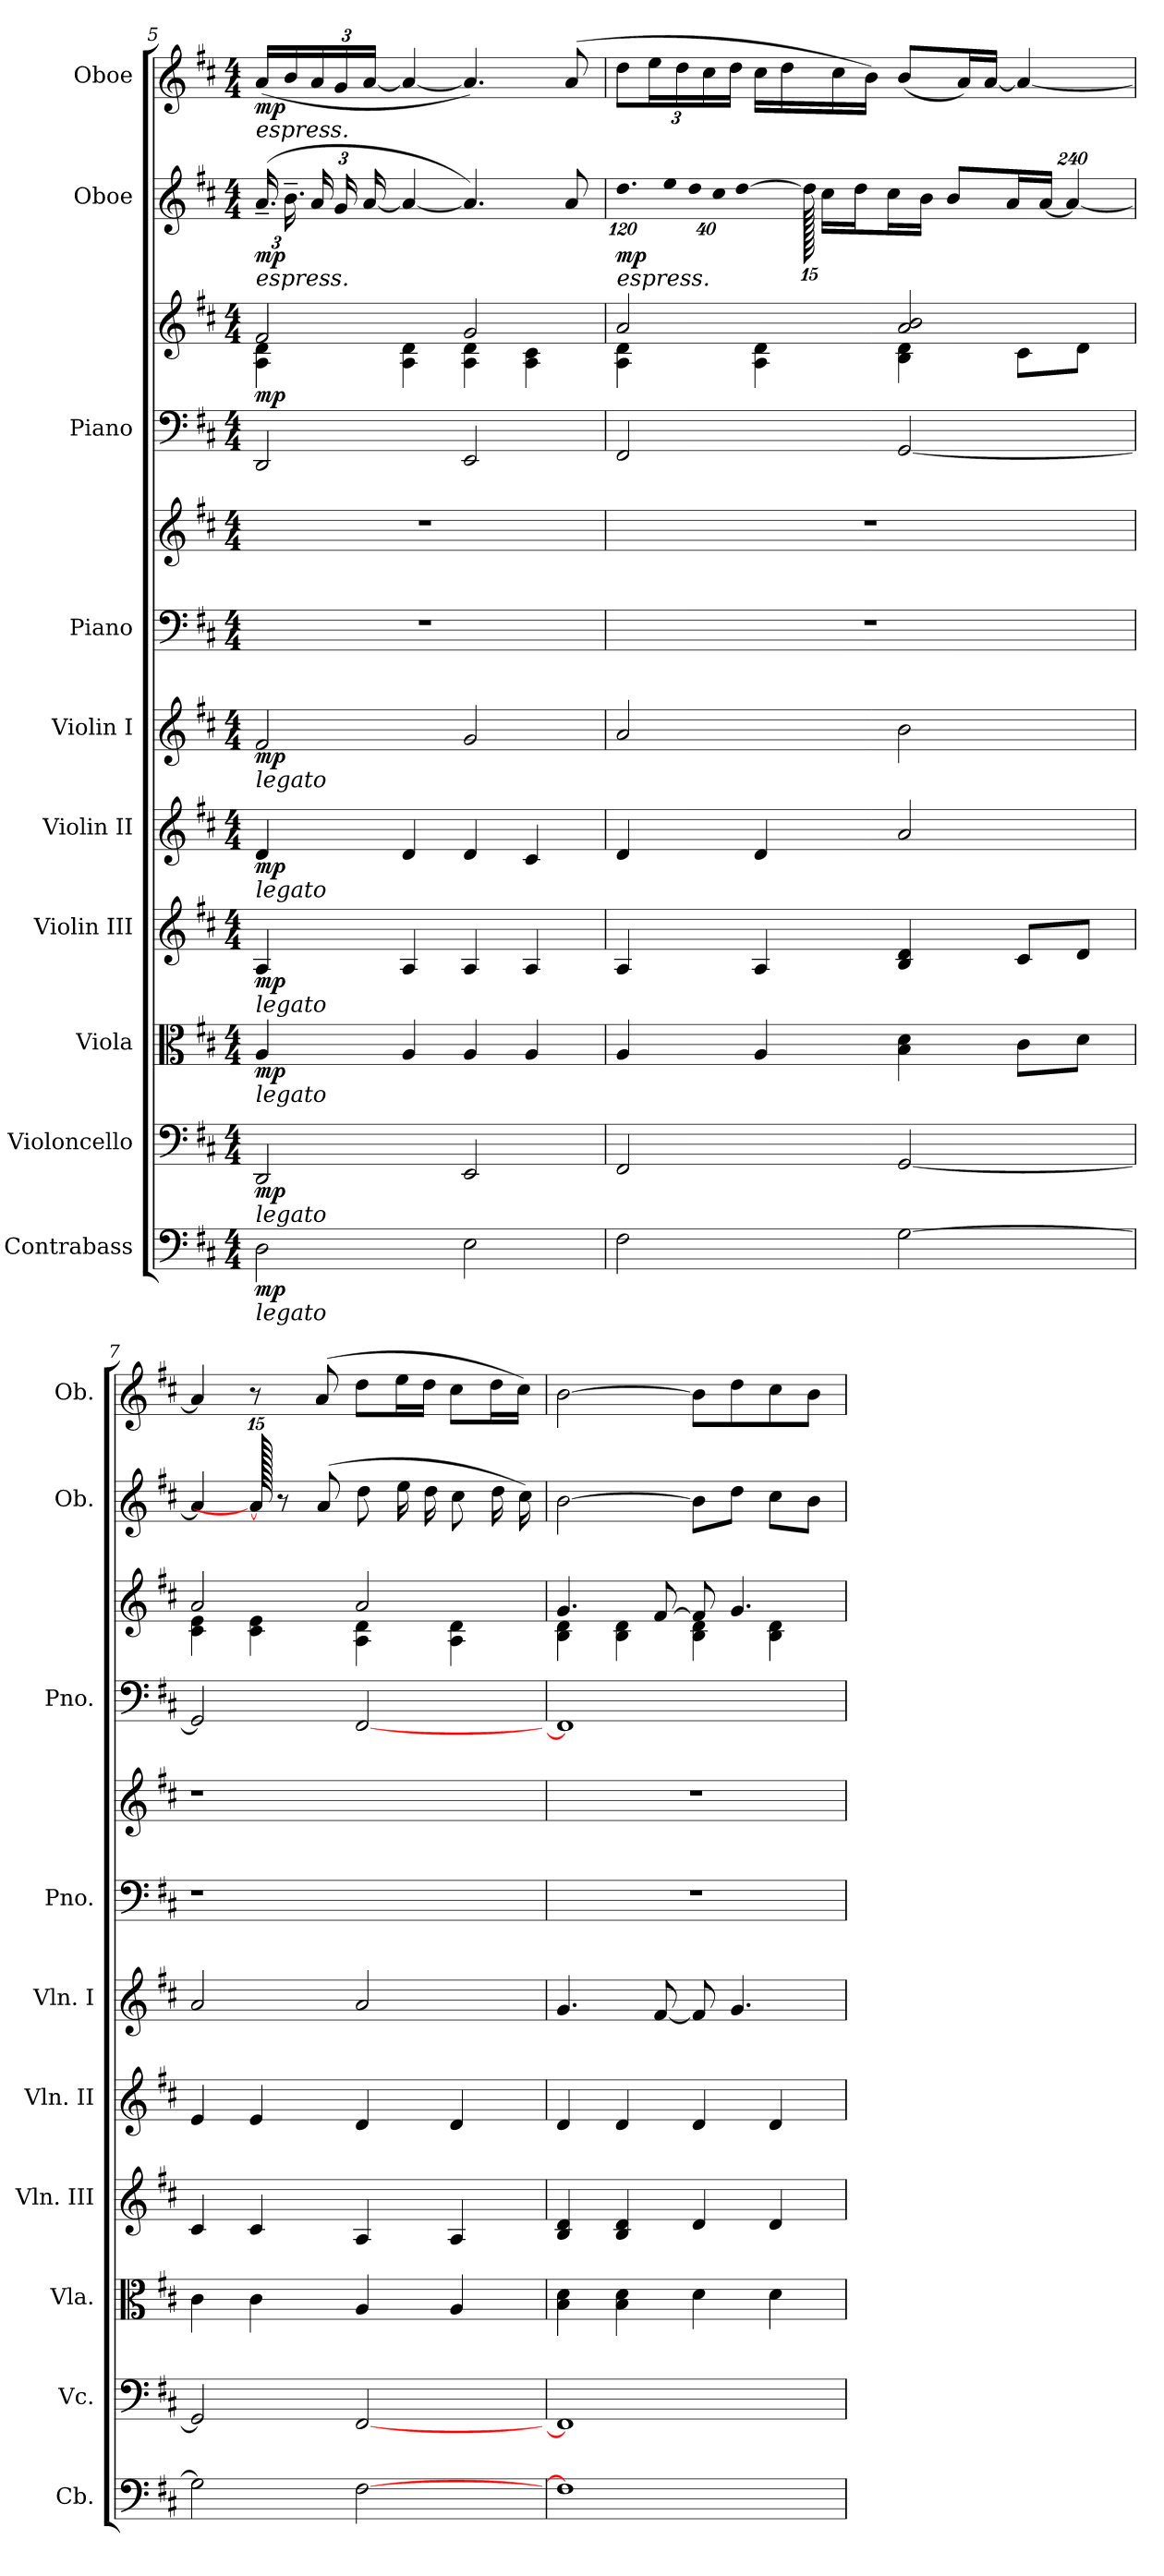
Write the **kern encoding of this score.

**kern	**dynam	**kern	**dynam	**kern	**dynam	**kern	**dynam	**kern	**dynam	**kern	**dynam	**kern	**kern	**kern	**kern	**dynam	**kern	**dynam	**kern	**dynam
*part10	*part10	*part9	*part9	*part8	*part8	*part7	*part7	*part6	*part6	*part5	*part5	*part4	*part4	*part3	*part3	*part3	*part2	*part2	*part1	*part1
*staff12	*staff12	*staff11	*staff11	*staff10	*staff10	*staff9	*staff9	*staff8	*staff8	*staff7	*staff7	*staff6	*staff5	*staff4	*staff3	*staff3/4	*staff2	*staff2	*staff1	*staff1
*I"Contrabass	*	*I"Violoncello	*	*I"Viola	*	*I"Violin III	*	*I"Violin II	*	*I"Violin I	*	*I"Piano	*	*I"Piano	*	*	*I"Oboe	*	*I"Oboe	*
*I'Cb.	*	*I'Vc.	*	*I'Vla.	*	*I'Vln. III	*	*I'Vln. II	*	*I'Vln. I	*	*I'Pno.	*	*I'Pno.	*	*	*I'Ob.	*	*I'Ob.	*
!!LO:LB:g=z
*clefF4	*	*clefF4	*	*clefC3	*	*clefG2	*	*clefG2	*	*clefG2	*	*clefF4	*clefG2	*clefF4	*clefG2	*	*clefG2	*	*clefG2	*
*ITrd7c12	*	*	*	*	*	*	*	*	*	*	*	*	*	*	*	*	*	*	*	*
*k[f#c#]	*	*k[f#c#]	*	*k[f#c#]	*	*k[f#c#]	*	*k[f#c#]	*	*k[f#c#]	*	*k[f#c#]	*k[f#c#]	*k[f#c#]	*k[f#c#]	*	*k[f#c#]	*	*k[f#c#]	*
*M4/4	*	*M4/4	*	*M4/4	*	*M4/4	*	*M4/4	*	*M4/4	*	*M4/4	*M4/4	*M4/4	*M4/4	*	*M4/4	*	*M4/4	*
=5	=5	=5	=5	=5	=5	=5	=5	=5	=5	=5	=5	=5	=5	=5	=5	=5	=5	=5	=5	=5
*	*	*	*	*	*	*	*	*	*	*	*	*	*	*	*^	*	*	*	*	*
*	*	*	*	*	*	*	*	*	*	*	*	*	*	*	*	*	*	*Xbrackettup	*	*	*
!	!	!	!	!	!	!	!	!	!	!	!	!	!	!	!	!	!	!	!	!LO:TX:b:i:t=espress.	!
!	!	!	!	!	!	!	!	!	!	!	!	!	!	!	!	!	!	!LO:TX:b:i:t=espress.	!	!	!
!	!	!	!	!	!	!	!	!	!	!LO:TX:b:i:t=legato	!	!	!	!	!	!	!	!	!	!	!
!	!	!	!	!	!	!	!	!LO:TX:b:i:t=legato	!	!	!	!	!	!	!	!	!	!	!	!	!
!	!	!	!	!	!	!LO:TX:b:i:t=legato	!	!	!	!	!	!	!	!	!	!	!	!	!	!	!
!	!	!	!	!LO:TX:b:i:t=legato	!	!	!	!	!	!	!	!	!	!	!	!	!	!	!	!	!
!	!	!LO:TX:b:i:t=legato	!	!	!	!	!	!	!	!	!	!	!	!	!	!	!	!	!	!	!
!LO:TX:b:i:t=legato	!	!	!	!	!	!	!	!	!	!	!	!	!	!	!	!	!	!	!	!	!
!	!LO:DY:b	!	!LO:DY:b	!	!LO:DY:b	!	!LO:DY:b	!	!LO:DY:b	!	!LO:DY:b	!	!	!	!	!	!LO:DY:b	!	!LO:DY:b	!	!LO:DY:b
2DD\	mp	2DD/	mp	4A/	mp	4A/	mp	4d/	mp	2f#/	mp	1r	1r	2DD/	2f#/	4A\ 4d\	mp	(>24.a~/	mp	(<16a/LL	mp
.	.	.	.	.	.	.	.	.	.	.	.	.	.	.	.	.	.	24.b~\	.	16b/	.
*	*	*	*	*	*	*	*	*	*	*	*	*	*	*	*	*	*	*	*	*Xbrackettup	*
.	.	.	.	.	.	.	.	.	.	.	.	.	.	.	.	.	.	24a/	.	24a/	.
.	.	.	.	.	.	.	.	.	.	.	.	.	.	.	.	.	.	24g/	.	24g/	.
.	.	.	.	.	.	.	.	.	.	.	.	.	.	.	.	.	.	[24a/	.	[24a/JJ	.
.	.	.	.	4A/	.	4A/	.	4d/	.	.	.	.	.	.	.	4A\ 4d\	.	4a/_	.	4a/_	.
2EE\	.	2EE/	.	4A/	.	4A/	.	4d/	.	2g/	.	.	.	2EE/	2g/	4A\ 4d\	.	4.a/])	.	4.a/])	.
.	.	.	.	4A/	.	4A/	.	4c#/	.	.	.	.	.	.	.	4A\ 4c#\	.	.	.	.	.
.	.	.	.	.	.	.	.	.	.	.	.	.	.	.	.	.	.	8a/	.	(>8a/	.
=6	=6	=6	=6	=6	=6	=6	=6	=6	=6	=6	=6	=6	=6	=6	=6	=6	=6	=6	=6	=6	=6
!	!	!	!	!	!	!	!	!	!	!	!	!	!	!	!	!	!	!LO:TX:b:i:t=espress.	!	!	!
!	!	!	!	!	!	!	!	!	!	!	!	!	!	!	!	!	!	!LO:N:vis=2.	!LO:DY:b	!	!
2FF#\	.	2FF#/	.	4A/	.	4A/	.	4d/	.	2a/	.	1r	1r	2FF#/	2a/	4A\ 4d\	.	960%103dd\	mp	12dd\L	.
.	.	.	.	.	.	.	.	.	.	.	.	.	.	.	.	.	.	.	.	24ee\L	.
!	!	!	!	!	!	!	!	!	!	!	!	!	!	!	!	!	!	!LO:N:vis=4	!	!	!
.	.	.	.	.	.	.	.	.	.	.	.	.	.	.	.	.	.	640%23ee\	.	.	.
.	.	.	.	.	.	.	.	.	.	.	.	.	.	.	.	.	.	.	.	24dd\	.
!	!	!	!	!	!	!	!	!	!	!	!	!	!	!	!	!	!	!LO:N:vis=4	!	!	!
.	.	.	.	.	.	.	.	.	.	.	.	.	.	.	.	.	.	640%23dd\	.	.	.
.	.	.	.	.	.	.	.	.	.	.	.	.	.	.	.	.	.	.	.	24cc#\	.
!	!	!	!	!	!	!	!	!	!	!	!	!	!	!	!	!	!	!LO:N:vis=4	!	!	!
.	.	.	.	.	.	.	.	.	.	.	.	.	.	.	.	.	.	640%23cc#\	.	.	.
.	.	.	.	.	.	.	.	.	.	.	.	.	.	.	.	.	.	.	.	24dd\JJ	.
.	.	.	.	.	.	.	.	.	.	.	.	.	.	.	.	.	.	[1920%67dd\	.	.	.
.	.	.	.	4A/	.	4A/	.	4d/	.	.	.	.	.	.	.	4A\ 4d\	.	960dd\]	.	16cc#\LL	.
.	.	.	.	.	.	.	.	.	.	.	.	.	.	.	.	.	.	16cc#\LL	.	.	.
.	.	.	.	.	.	.	.	.	.	.	.	.	.	.	.	.	.	.	.	16dd\	.
.	.	.	.	.	.	.	.	.	.	.	.	.	.	.	.	.	.	16dd\J	.	.	.
.	.	.	.	.	.	.	.	.	.	.	.	.	.	.	.	.	.	.	.	16cc#\	.
.	.	.	.	.	.	.	.	.	.	.	.	.	.	.	.	.	.	16cc#\L	.	.	.
.	.	.	.	.	.	.	.	.	.	.	.	.	.	.	.	.	.	.	.	16b\JJ)	.
.	.	.	.	.	.	.	.	.	.	.	.	.	.	.	.	.	.	16b\JJ	.	.	.
[2GG\	.	[2GG/	.	4B\ 4d\	.	4B/ 4d/	.	2a/	.	2b\	.	.	.	[2GG/	2a/ 2b/	4B\ 4d\	.	.	.	(<8b/L	.
.	.	.	.	.	.	.	.	.	.	.	.	.	.	.	.	.	.	8b/L	.	.	.
.	.	.	.	.	.	.	.	.	.	.	.	.	.	.	.	.	.	.	.	16a/L)	.
.	.	.	.	.	.	.	.	.	.	.	.	.	.	.	.	.	.	16a/L	.	.	.
.	.	.	.	.	.	.	.	.	.	.	.	.	.	.	.	.	.	.	.	[16a/JJ	.
.	.	.	.	.	.	.	.	.	.	.	.	.	.	.	.	.	.	[16a/JJ	.	.	.
.	.	.	.	8c#\L	.	8c#/L	.	.	.	.	.	.	.	.	.	8c#\L	.	.	.	4a/_	.
.	.	.	.	.	.	.	.	.	.	.	.	.	.	.	.	.	.	960%239a/_	.	.	.
.	.	.	.	8d\J	.	8d/J	.	.	.	.	.	.	.	.	.	8d\J	.	.	.	.	.
=7	=7	=7	=7	=7	=7	=7	=7	=7	=7	=7	=7	=7	=7	=7	=7	=7	=7	=7	=7	=7	=7
2GG\]	.	2GG/]	.	4c#\	.	4c#/	.	4e/	.	2a/	.	1r	1r	2GG/]	2a/	4c#\ 4e\	.	4a/]	.	4a/]	.
.	.	.	.	4c#\	.	4c#/	.	4e/	.	.	.	.	.	.	.	4c#\ 4e\	.	960a/_	.	8r	.
.	.	.	.	.	.	.	.	.	.	.	.	.	.	.	.	.	.	8r	.	.	.
.	.	.	.	.	.	.	.	.	.	.	.	.	.	.	.	.	.	.	.	(>8a/	.
.	.	.	.	.	.	.	.	.	.	.	.	.	.	.	.	.	.	(>8a/	.	.	.
[2FF#\	.	[2FF#/	.	4A/	.	4A/	.	4d/	.	2a/	.	.	.	[2FF#/	2a/	4A\ 4d\	.	.	.	8dd\L	.
.	.	.	.	.	.	.	.	.	.	.	.	.	.	.	.	.	.	8dd\	.	.	.
.	.	.	.	.	.	.	.	.	.	.	.	.	.	.	.	.	.	.	.	16ee\L	.
.	.	.	.	.	.	.	.	.	.	.	.	.	.	.	.	.	.	16ee\	.	.	.
.	.	.	.	.	.	.	.	.	.	.	.	.	.	.	.	.	.	.	.	16dd\JJ	.
.	.	.	.	.	.	.	.	.	.	.	.	.	.	.	.	.	.	16dd\	.	.	.
.	.	.	.	4A/	.	4A/	.	4d/	.	.	.	.	.	.	.	4A\ 4d\	.	.	.	8cc#\L	.
.	.	.	.	.	.	.	.	.	.	.	.	.	.	.	.	.	.	8cc#\	.	.	.
.	.	.	.	.	.	.	.	.	.	.	.	.	.	.	.	.	.	.	.	16dd\L	.
.	.	.	.	.	.	.	.	.	.	.	.	.	.	.	.	.	.	16dd\	.	.	.
.	.	.	.	.	.	.	.	.	.	.	.	.	.	.	.	.	.	.	.	16cc#\JJ)	.
.	.	.	.	.	.	.	.	.	.	.	.	.	.	.	.	.	.	16cc#\)	.	.	.
960ryy	.	960ryy	.	960ryy	.	960ryy	.	960ryy	.	960ryy	.	960ryy	960ryy	960ryy	960ryy	960ryy	.	.	.	960ryy	.
=8	=8	=8	=8	=8	=8	=8	=8	=8	=8	=8	=8	=8	=8	=8	=8	=8	=8	=8	=8	=8	=8
1FF#]	.	1FF#]	.	4B\ 4d\	.	4B/ 4d/	.	4d/	.	4.g/	.	1r	1r	1FF#]	4.g/	4B\ 4d\	.	[2b\	.	[2b\	.
.	.	.	.	4B\ 4d\	.	4B/ 4d/	.	4d/	.	.	.	.	.	.	.	4B\ 4d\	.	.	.	.	.
.	.	.	.	.	.	.	.	.	.	[8f#/	.	.	.	.	[8f#/	.	.	.	.	.	.
.	.	.	.	4d\	.	4d/	.	4d/	.	8f#/]	.	.	.	.	8f#/]	4B\ 4d\	.	8b\L]	.	8b\L]	.
.	.	.	.	.	.	.	.	.	.	4.g/	.	.	.	.	4.g/	.	.	8dd\J	.	8dd\	.
.	.	.	.	4d\	.	4d/	.	4d/	.	.	.	.	.	.	.	4B\ 4d\	.	8cc#\L	.	8cc#\	.
.	.	.	.	.	.	.	.	.	.	.	.	.	.	.	.	.	.	8b\J	.	8b\J	.
*	*	*	*	*	*	*	*	*	*	*	*	*	*	*	*v	*v	*	*	*	*	*
=	=	=	=	=	=	=	=	=	=	=	=	=	=	=	=	=	=	=	=	=
*-	*-	*-	*-	*-	*-	*-	*-	*-	*-	*-	*-	*-	*-	*-	*-	*-	*-	*-	*-	*-
